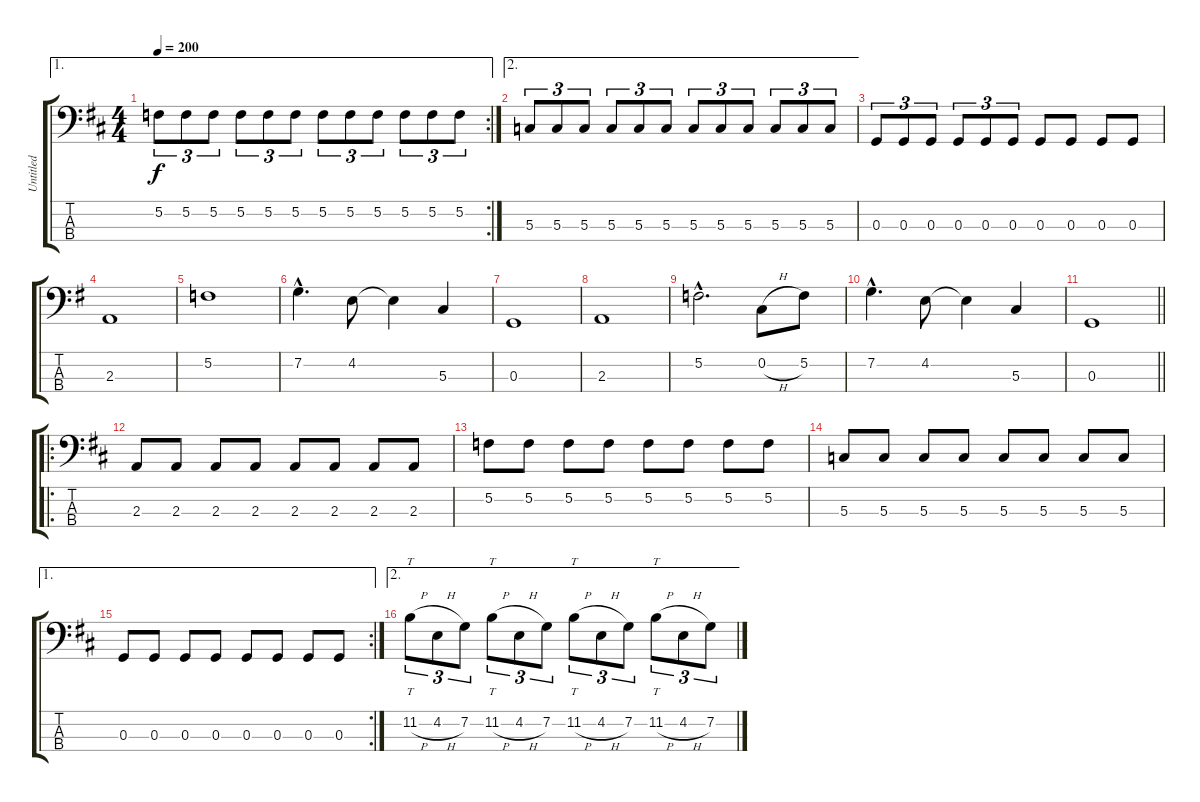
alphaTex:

\track ("Untitled" "Untitled") {instrument electricbassfinger}
\staff {score tabs}
\tuning (F2 C2 G1 D1) {hide}
\ae 1
\rc 2
\ts (4 4)
\tempo 200
\clef f4
\ks d
5.2.8{tu (3 2) dy f} 5.2.8{tu (3 2)} 5.2.8{tu (3 2)} 5.2.8{tu (3 2)} 5.2.8{tu (3 2)} 5.2.8{tu (3 2)} 5.2.8{tu (3 2)} 5.2.8{tu (3 2)} 5.2.8{tu (3 2)} 5.2.8{tu (3 2)} 5.2.8{tu (3 2)} 5.2.8{tu (3 2)} |
\ae 2
5.3.8{tu (3 2)} 5.3.8{tu (3 2)} 5.3.8{tu (3 2)} 5.3.8{tu (3 2)} 5.3.8{tu (3 2)} 5.3.8{tu (3 2)} 5.3.8{tu (3 2)} 5.3.8{tu (3 2)} 5.3.8{tu (3 2)} 5.3.8{tu (3 2)} 5.3.8{tu (3 2)} 5.3.8{tu (3 2)} |
0.3.8{tu (3 2)} 0.3.8{tu (3 2)} 0.3.8{tu (3 2)} 0.3.8{tu (3 2)} 0.3.8{tu (3 2)} 0.3.8{tu (3 2)} 0.3.8 0.3.8 0.3.8 0.3.8 |
\ks g
2.3.1 |
5.2.1 |
7.2{hac}.4{d} 4.2.8 4.2{t}.4 5.3.4 |
0.3.1 |
2.3.1 |
5.2{hac}.2{d} 0.2{h}.8 5.2.8 |
7.2{hac}.4{d} 4.2.8 4.2{t}.4 5.3.4 |
\barLineRight lightlight
0.3.1 |
\ro
\ks d
2.3.8 2.3.8 2.3.8 2.3.8 2.3.8 2.3.8 2.3.8 2.3.8 |
5.2.8 5.2.8 5.2.8 5.2.8 5.2.8 5.2.8 5.2.8 5.2.8 |
5.3.8 5.3.8 5.3.8 5.3.8 5.3.8 5.3.8 5.3.8 5.3.8 |
\ae 1
\rc 2
0.3.8 0.3.8 0.3.8 0.3.8 0.3.8 0.3.8 0.3.8 0.3.8 |
\ae 2
11.2{h}.8{tt tu (3 2)} 4.2{h}.8{tu (3 2)} 7.2.8{tu (3 2)} 11.2{h}.8{tt tu (3 2)} 4.2{h}.8{tu (3 2)} 7.2.8{tu (3 2)} 11.2{h}.8{tt tu (3 2)} 4.2{h}.8{tu (3 2)} 7.2.8{tu (3 2)} 11.2{h}.8{tt tu (3 2)} 4.2{h}.8{tu (3 2)} 7.2.8{tu (3 2)}
